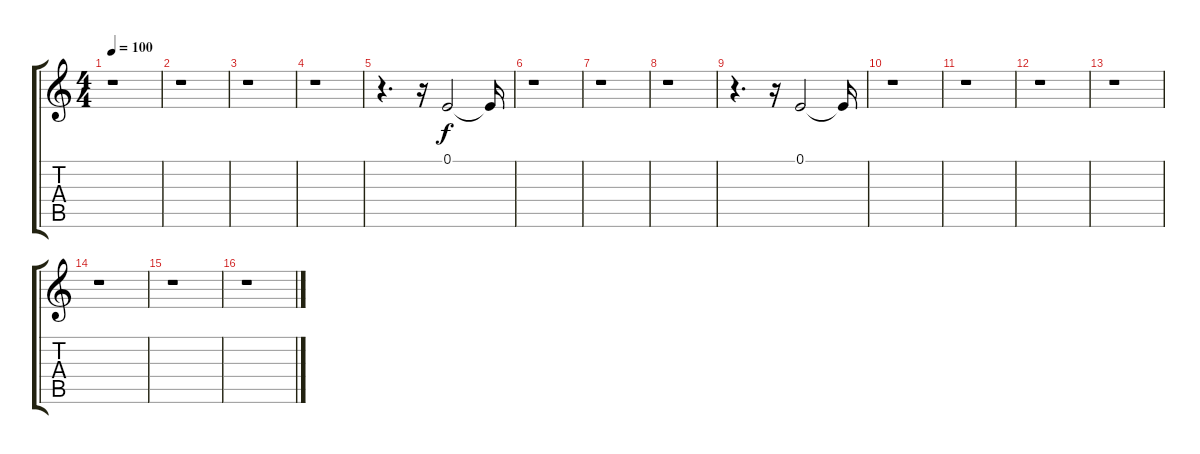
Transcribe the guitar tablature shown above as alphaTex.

\track "" {instrument reversecymbal}
\staff {score tabs}
\tuning (E4 B3 G3 D3 A2 E2) {hide}
\ts (4 4)
\tempo 100
\clef g2
\ks c
r.1{dy f} |
r.1 |
r.1 |
r.1 |
r.4{d} r.16 0.1.2 0.1{t}.16 |
r.1 |
r.1 |
r.1 |
r.4{d} r.16 0.1.2 0.1{t}.16 |
r.1 |
r.1 |
r.1 |
r.1 |
r.1 |
r.1 |
r.1
